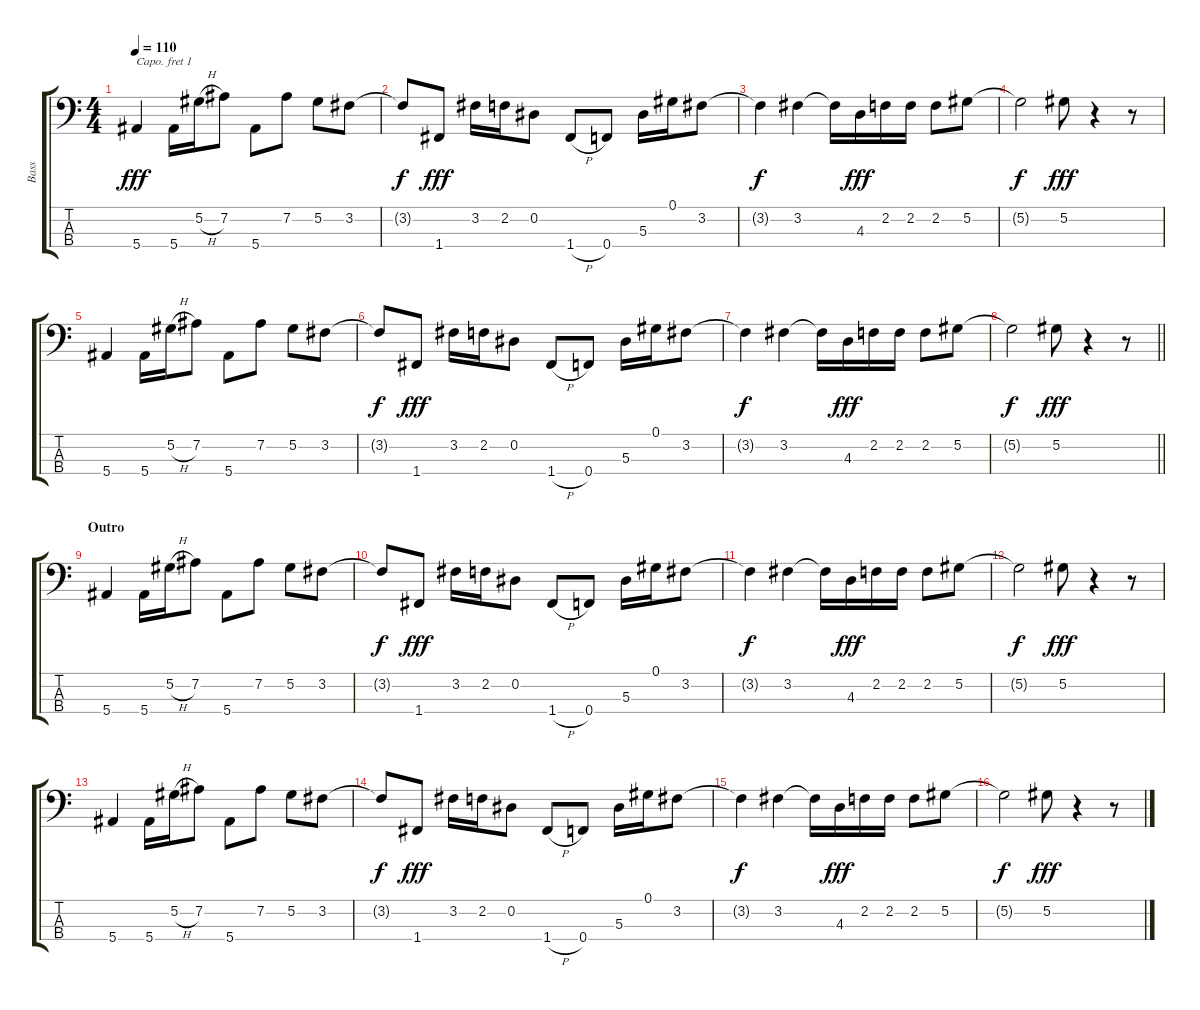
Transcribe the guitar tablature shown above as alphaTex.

\track ("Bass" "Bass") {instrument electricbassfinger}
\staff {score tabs}
\capo 1
\tuning (G2 D2 A1 E1) {hide}
\ts (4 4)
\tempo 110
\clef f4
\ks c
5.4.4{dy fff} 5.4.16 5.2{h}.16 7.2.8 5.4.8 7.2.8 5.2.8 3.2.8 |
3.2{t}.8{dy f} 1.4.8{dy fff} 3.2.16 2.2.16 0.2.8 1.4{h}.8 0.4.8 5.3.16 0.1.16 3.2.8 |
3.2{t}.4{dy f} 3.2.4 3.2{t}.16 4.3.16{dy fff} 2.2.16 2.2.16 2.2.8 5.2.8 |
5.2{t}.2{dy f} 5.2.8{dy fff} r.4 r.8 |
5.4.4 5.4.16 5.2{h}.16 7.2.8 5.4.8 7.2.8 5.2.8 3.2.8 |
3.2{t}.8{dy f} 1.4.8{dy fff} 3.2.16 2.2.16 0.2.8 1.4{h}.8 0.4.8 5.3.16 0.1.16 3.2.8 |
3.2{t}.4{dy f} 3.2.4 3.2{t}.16 4.3.16{dy fff} 2.2.16 2.2.16 2.2.8 5.2.8 |
\barLineRight lightlight
5.2{t}.2{dy f} 5.2.8{dy fff} r.4 r.8 |
\section ("" "Outro")
5.4.4 5.4.16 5.2{h}.16 7.2.8 5.4.8 7.2.8 5.2.8 3.2.8 |
3.2{t}.8{dy f} 1.4.8{dy fff} 3.2.16 2.2.16 0.2.8 1.4{h}.8 0.4.8 5.3.16 0.1.16 3.2.8 |
3.2{t}.4{dy f} 3.2.4 3.2{t}.16 4.3.16{dy fff} 2.2.16 2.2.16 2.2.8 5.2.8 |
5.2{t}.2{dy f} 5.2.8{dy fff} r.4 r.8 |
5.4.4 5.4.16 5.2{h}.16 7.2.8 5.4.8 7.2.8 5.2.8 3.2.8 |
3.2{t}.8{dy f} 1.4.8{dy fff} 3.2.16 2.2.16 0.2.8 1.4{h}.8 0.4.8 5.3.16 0.1.16 3.2.8 |
3.2{t}.4{dy f} 3.2.4 3.2{t}.16 4.3.16{dy fff} 2.2.16 2.2.16 2.2.8 5.2.8 |
5.2{t}.2{dy f} 5.2.8{dy fff} r.4 r.8
